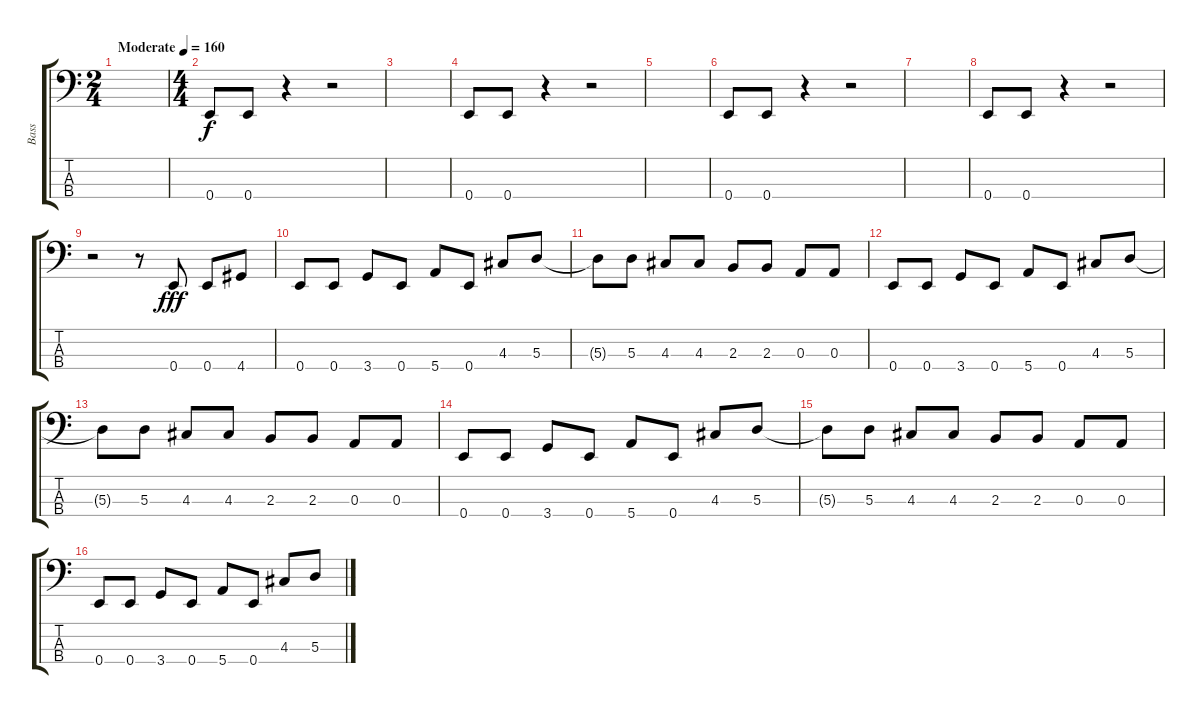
\track ("Bass" "Bass") {instrument electricbassfinger}
\staff {score tabs}
\tuning (G2 D2 A1 E1) {hide}
\ts (2 4)
\tempo (160 "Moderate")
\clef f4
\ks c
|
\ts (4 4)
0.4.8 0.4.8 r.4 r.2 |
|
0.4.8 0.4.8 r.4 r.2 |
|
0.4.8 0.4.8 r.4 r.2 |
|
0.4.8 0.4.8 r.4 r.2 |
r.2 r.8 0.4.8{dy fff} 0.4.8 4.4.8 |
0.4.8 0.4.8 3.4.8 0.4.8 5.4.8 0.4.8 4.3.8 5.3.8 |
5.3{t}.8 5.3.8 4.3.8 4.3.8 2.3.8 2.3.8 0.3.8 0.3.8 |
0.4.8 0.4.8 3.4.8 0.4.8 5.4.8 0.4.8 4.3.8 5.3.8 |
5.3{t}.8 5.3.8 4.3.8 4.3.8 2.3.8 2.3.8 0.3.8 0.3.8 |
0.4.8 0.4.8 3.4.8 0.4.8 5.4.8 0.4.8 4.3.8 5.3.8 |
5.3{t}.8 5.3.8 4.3.8 4.3.8 2.3.8 2.3.8 0.3.8 0.3.8 |
0.4.8 0.4.8 3.4.8 0.4.8 5.4.8 0.4.8 4.3.8 5.3.8
